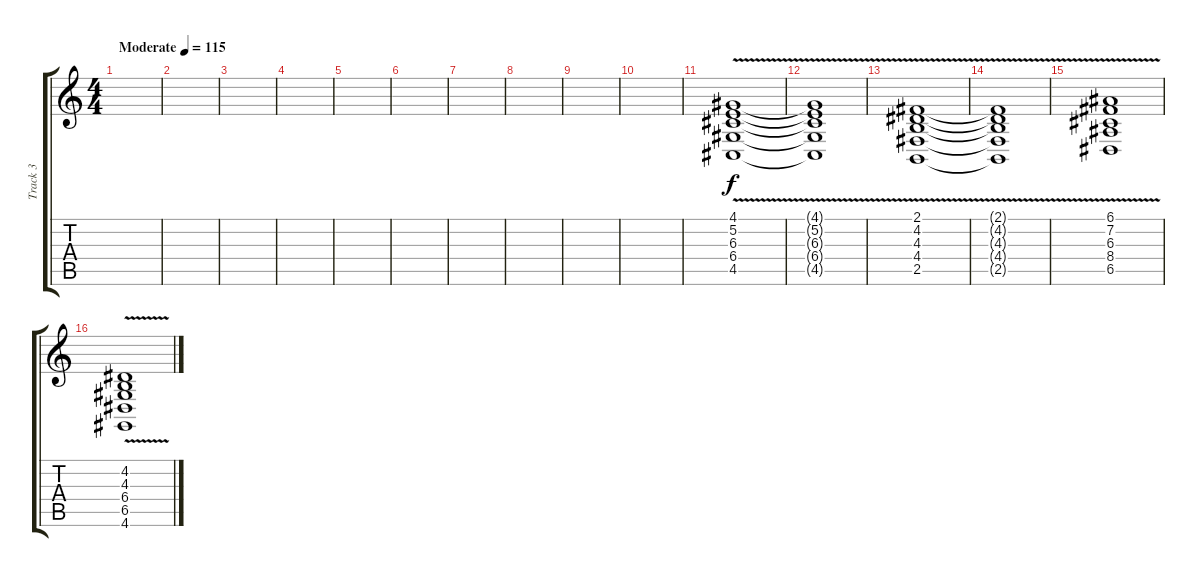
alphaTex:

\track ("Track 3" "Track 3") {instrument pad2warm}
\staff {score tabs}
\tuning (E4 B3 G3 D3 A2 E2) {hide}
\ts (4 4)
\tempo (115 "Moderate")
\clef g2
\ks c
|
|
|
|
|
|
|
|
|
|
(4.1{v} 5.2{v} 6.3{v} 6.4{v} 4.5{v}).1{volume 12} |
(4.1{t} 5.2{t} 6.3{t} 6.4{t} 4.5{t}).1 |
(2.1{v} 4.2{v} 4.3{v} 4.4{v} 2.5{v}).1 |
(2.1{t} 4.2{t} 4.3{t} 4.4{t} 2.5{t}).1 |
(6.1{v} 7.2{v} 6.3{v} 8.4{v} 6.5{v}).1 |
(4.2{v} 4.3{v} 6.4{v} 6.5{v} 4.6{v}).1
